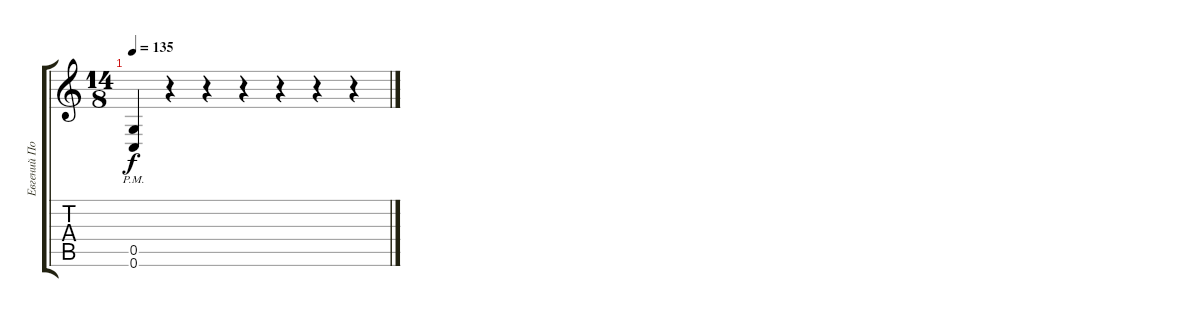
\track ("Евгений Потехин ( PJ )" "Евгений По") {instrument distortionguitar}
\staff {score tabs}
\tuning (D4 A3 F3 C3 G2 C2) {hide}
\ts (14 8)
\tempo 135
\clef g2
\ks c
(0.5{pm} 0.6{pm}).4{dy f} r.4 r.4 r.4 r.4 r.4 r.4
